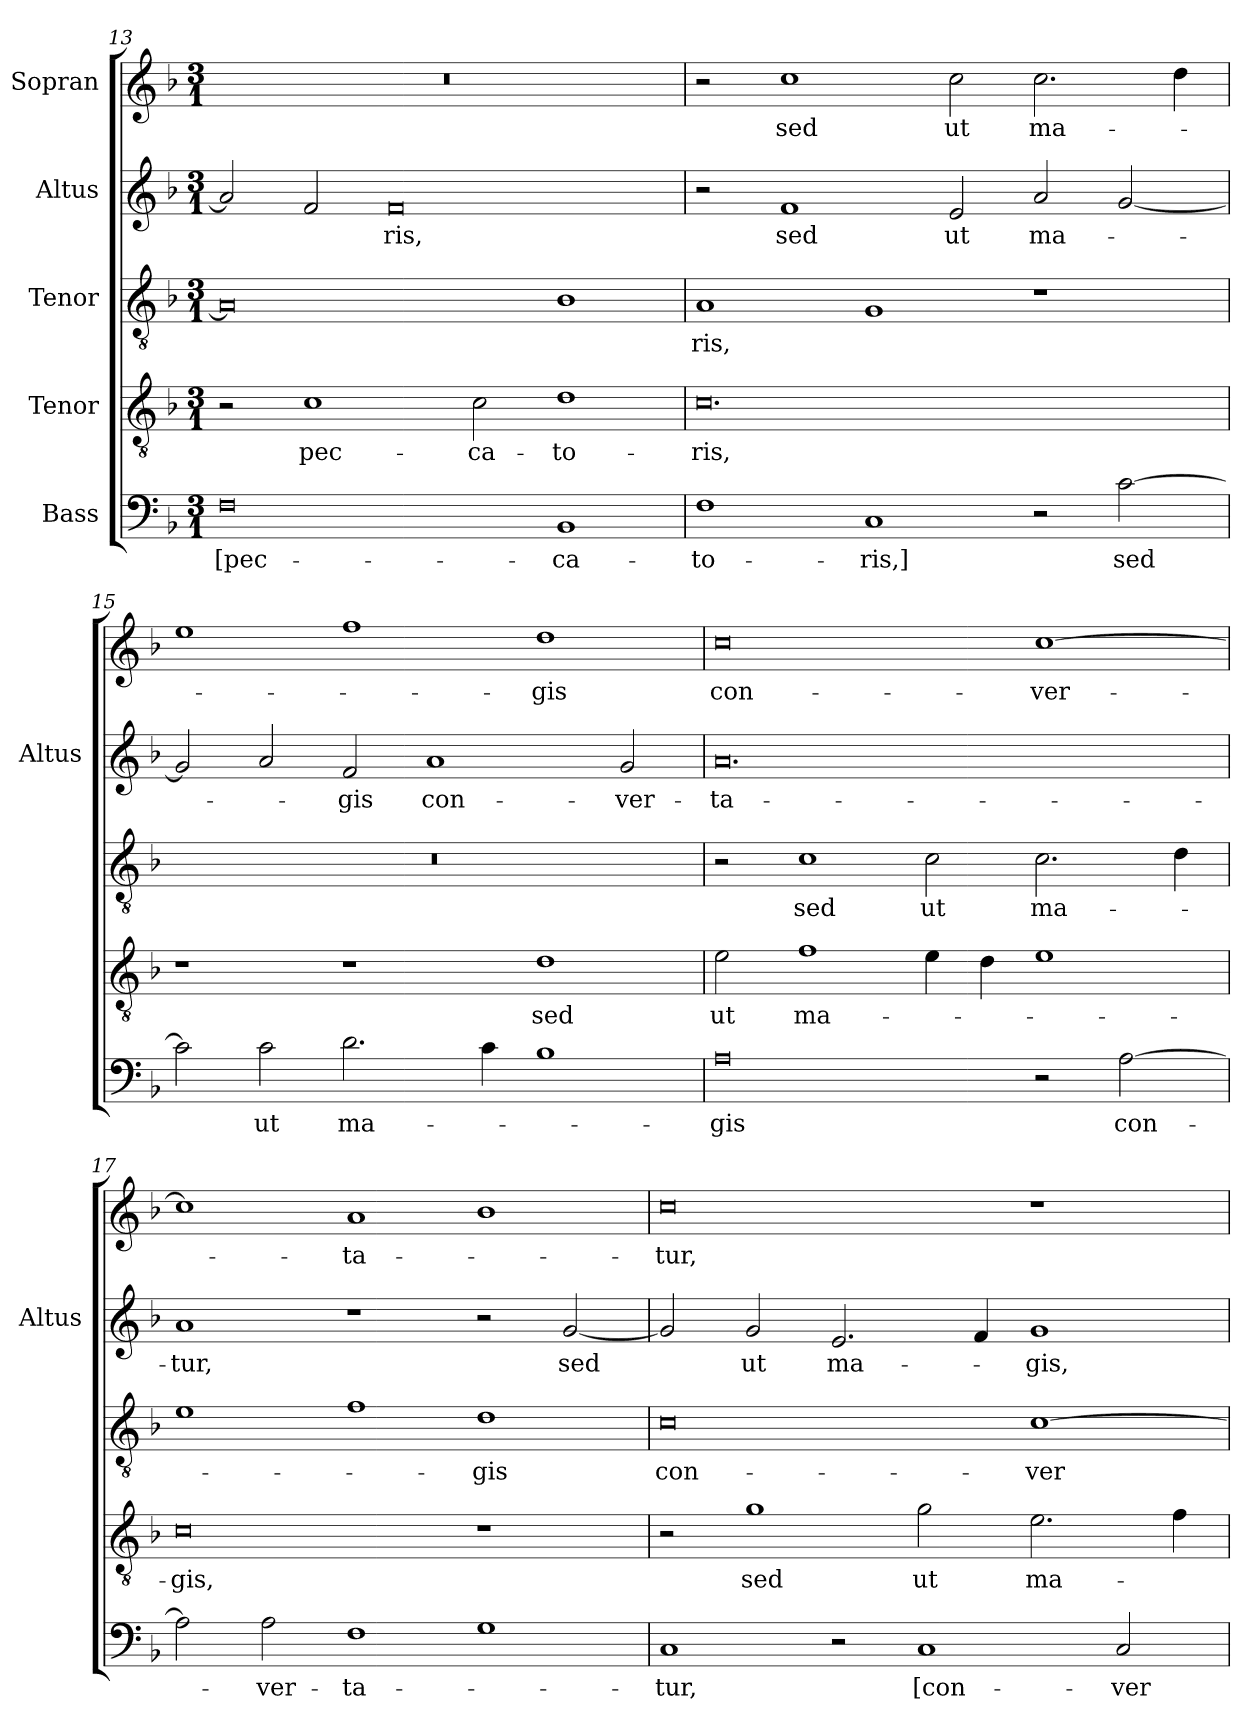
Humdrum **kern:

**kern	**text	**kern	**text	**kern	**text	**kern	**text	**kern	**text
*part5	*part5	*part4	*part4	*part3	*part3	*part2	*part2	*part1	*part1
*staff5	*staff5	*staff4	*staff4	*staff3	*staff3	*staff2	*staff2	*staff1	*staff1
*I"Bass	*	*I"Tenor	*	*I"Tenor	*	*I"Altus	*	*I"Sopran	*
*	*	*	*	*	*	*I'Altus	*	*	*
*clefF4	*	*clefGv2	*	*clefGv2	*	*clefG2	*	*clefG2	*
*	*	*ITrd7c12	*	*ITrd7c12	*	*	*	*	*
*k[b-]	*	*k[b-]	*	*k[b-]	*	*k[b-]	*	*k[b-]	*
*F:	*	*F:	*	*F:	*	*F:	*	*F:	*
*M3/1	*	*M3/1	*	*M3/1	*	*M3/1	*	*M3/1	*
=13	=13	=13	=13	=13	=13	=13	=13	=13	=13
!	!LO:LY:b:color=#000000	!	!	!	!	!	!	!LO:N:vis=1	!
0Fi	[pec-	2r	.	0AAi]	.	2ai/]	.	0.r	.
!	!	!	!LO:LY:b:color=#000000	!	!	!	!	!	!
.	.	1Ci	pec-	.	.	2fi/	.	.	.
!	!	!	!	!	!	!	!LO:LY:b:color=#000000	!	!
.	.	.	.	.	.	0fi	-ris,	.	.
!	!	!	!LO:LY:b:color=#000000	!	!	!	!	!	!
.	.	2Ci\	-ca-	.	.	.	.	.	.
!	!LO:LY:b:color=#000000	!	!	!	!	!	!	!	!
!	!	!	!LO:LY:b:color=#000000	!	!	!	!	!	!
1BB-i	-ca-	1Di	-to-	1BB-i	.	.	.	.	.
!!LO:LB:g=z
=14	=14	=14	=14	=14	=14	=14	=14	=14	=14
!	!LO:LY:b:color=#000000	!	!	!	!	!	!	!	!
!	!	!	!LO:LY:b:color=#000000	!	!	!	!	!	!
!	!	!	!	!	!LO:LY:b:color=#000000	!	!	!	!
1Fi	-to-	0.Ci	-ris,	1AAi	-ris,	2r	.	2r	.
!	!	!	!	!	!	!	!LO:LY:b:color=#000000	!	!
!	!	!	!	!	!	!	!	!	!LO:LY:b:color=#000000
.	.	.	.	.	.	1fi	sed	1cci	sed
!	!LO:LY:b:color=#000000	!	!	!	!	!	!	!	!
1Ci	-ris,]	.	.	1GGi	.	.	.	.	.
!	!	!	!	!	!	!	!LO:LY:b:color=#000000	!	!
!	!	!	!	!	!	!	!	!	!LO:LY:b:color=#000000
.	.	.	.	.	.	2ei/	ut	2cci\	ut
!	!	!	!	!	!	!	!LO:LY:b:color=#000000	!	!
!	!	!	!	!	!	!	!	!	!LO:LY:b:color=#000000
2r	.	.	.	1r	.	2ai/	ma-	2.cci\	ma-
!	!LO:LY:b:color=#000000	!	!	!	!	!	!	!	!
[>2ci\	sed	.	.	.	.	[<2gi/	.	.	.
.	.	.	.	.	.	.	.	4ddi\	.
=15	=15	=15	=15	=15	=15	=15	=15	=15	=15
!	!	!	!	!LO:N:vis=1	!	!	!	!	!
2ci\]	.	1r	.	0.r	.	2gi/]	.	1eei	.
!	!LO:LY:b:color=#000000	!	!	!	!	!	!	!	!
2ci\	ut	.	.	.	.	2ai/	.	.	.
!	!LO:LY:b:color=#000000	!	!	!	!	!	!	!	!
!	!	!	!	!	!	!	!LO:LY:b:color=#000000	!	!
2.di\	ma-	1r	.	.	.	2fi/	-gis	1ffi	.
!	!	!	!	!	!	!	!LO:LY:b:color=#000000	!	!
.	.	.	.	.	.	1ai	con-	.	.
4ci\	.	.	.	.	.	.	.	.	.
!	!	!	!LO:LY:b:color=#000000	!	!	!	!	!	!
!	!	!	!	!	!	!	!	!	!LO:LY:b:color=#000000
1B-i	.	1Di	sed	.	.	.	.	1ddi	-gis
!	!	!	!	!	!	!	!LO:LY:b:color=#000000	!	!
.	.	.	.	.	.	2gi/	-ver-	.	.
=16	=16	=16	=16	=16	=16	=16	=16	=16	=16
!	!LO:LY:b:color=#000000	!	!	!	!	!	!	!	!
!	!	!	!LO:LY:b:color=#000000	!	!	!	!	!	!
!	!	!	!	!	!	!	!LO:LY:b:color=#000000	!	!
!	!	!	!	!	!	!	!	!	!LO:LY:b:color=#000000
0Ai	-gis	2Ei\	ut	2r	.	0.ai	-ta-	0cci	con-
!	!	!	!LO:LY:b:color=#000000	!	!	!	!	!	!
!	!	!	!	!	!LO:LY:b:color=#000000	!	!	!	!
.	.	1Fi	ma-	1Ci	sed	.	.	.	.
!	!	!	!	!	!LO:LY:b:color=#000000	!	!	!	!
.	.	4Ei\	.	2Ci\	ut	.	.	.	.
.	.	4Di\	.	.	.	.	.	.	.
!	!	!	!	!	!LO:LY:b:color=#000000	!	!	!	!
!	!	!	!	!	!	!	!	!	!LO:LY:b:color=#000000
2r	.	1Ei	.	2.Ci\	ma-	.	.	[>1cci	-ver-
!	!LO:LY:b:color=#000000	!	!	!	!	!	!	!	!
[>2Ai\	con-	.	.	.	.	.	.	.	.
.	.	.	.	4Di\	.	.	.	.	.
=17	=17	=17	=17	=17	=17	=17	=17	=17	=17
!	!	!	!LO:LY:b:color=#000000	!	!	!	!	!	!
!	!	!	!	!	!	!	!LO:LY:b:color=#000000	!	!
2Ai\]	.	0Ci	-gis,	1Ei	.	1ai	-tur,	1cci]	.
!	!LO:LY:b:color=#000000	!	!	!	!	!	!	!	!
2Ai\	-ver-	.	.	.	.	.	.	.	.
!	!LO:LY:b:color=#000000	!	!	!	!	!	!	!	!
!	!	!	!	!	!	!	!	!	!LO:LY:b:color=#000000
1Fi	-ta-	.	.	1Fi	.	1r	.	1ai	-ta-
!	!	!	!	!	!LO:LY:b:color=#000000	!	!	!	!
1Gi	.	1r	.	1Di	-gis	2r	.	1b-i	.
!	!	!	!	!	!	!	!LO:LY:b:color=#000000	!	!
.	.	.	.	.	.	[<2gi/	sed	.	.
!!LO:LB:g=z
=18	=18	=18	=18	=18	=18	=18	=18	=18	=18
!	!LO:LY:b:color=#000000	!	!	!	!	!	!	!	!
!	!	!	!	!	!LO:LY:b:color=#000000	!	!	!	!
!	!	!	!	!	!	!	!	!	!LO:LY:b:color=#000000
1Ci	-tur,	2r	.	0Ci	con-	2gi/]	.	0cci	-tur,
!	!	!	!LO:LY:b:color=#000000	!	!	!	!	!	!
!	!	!	!	!	!	!	!LO:LY:b:color=#000000	!	!
.	.	1Gi	sed	.	.	2gi/	ut	.	.
!	!	!	!	!	!	!	!LO:LY:b:color=#000000	!	!
2r	.	.	.	.	.	2.ei/	ma-	.	.
!	!LO:LY:b:color=#000000	!	!	!	!	!	!	!	!
!	!	!	!LO:LY:b:color=#000000	!	!	!	!	!	!
1Ci	[con-	2Gi\	ut	.	.	.	.	.	.
.	.	.	.	.	.	4fi/	.	.	.
!	!	!	!LO:LY:b:color=#000000	!	!	!	!	!	!
!	!	!	!	!	!LO:LY:b:color=#000000	!	!	!	!
!	!	!	!	!	!	!	!LO:LY:b:color=#000000	!	!
.	.	2.Ei\	ma-	[>1Ci	-ver-	1gi	-gis,	1r	.
!	!LO:LY:b:color=#000000	!	!	!	!	!	!	!	!
2Ci/	-ver-	.	.	.	.	.	.	.	.
.	.	4Fi\	.	.	.	.	.	.	.
=	=	=	=	=	=	=	=	=	=
*-	*-	*-	*-	*-	*-	*-	*-	*-	*-
